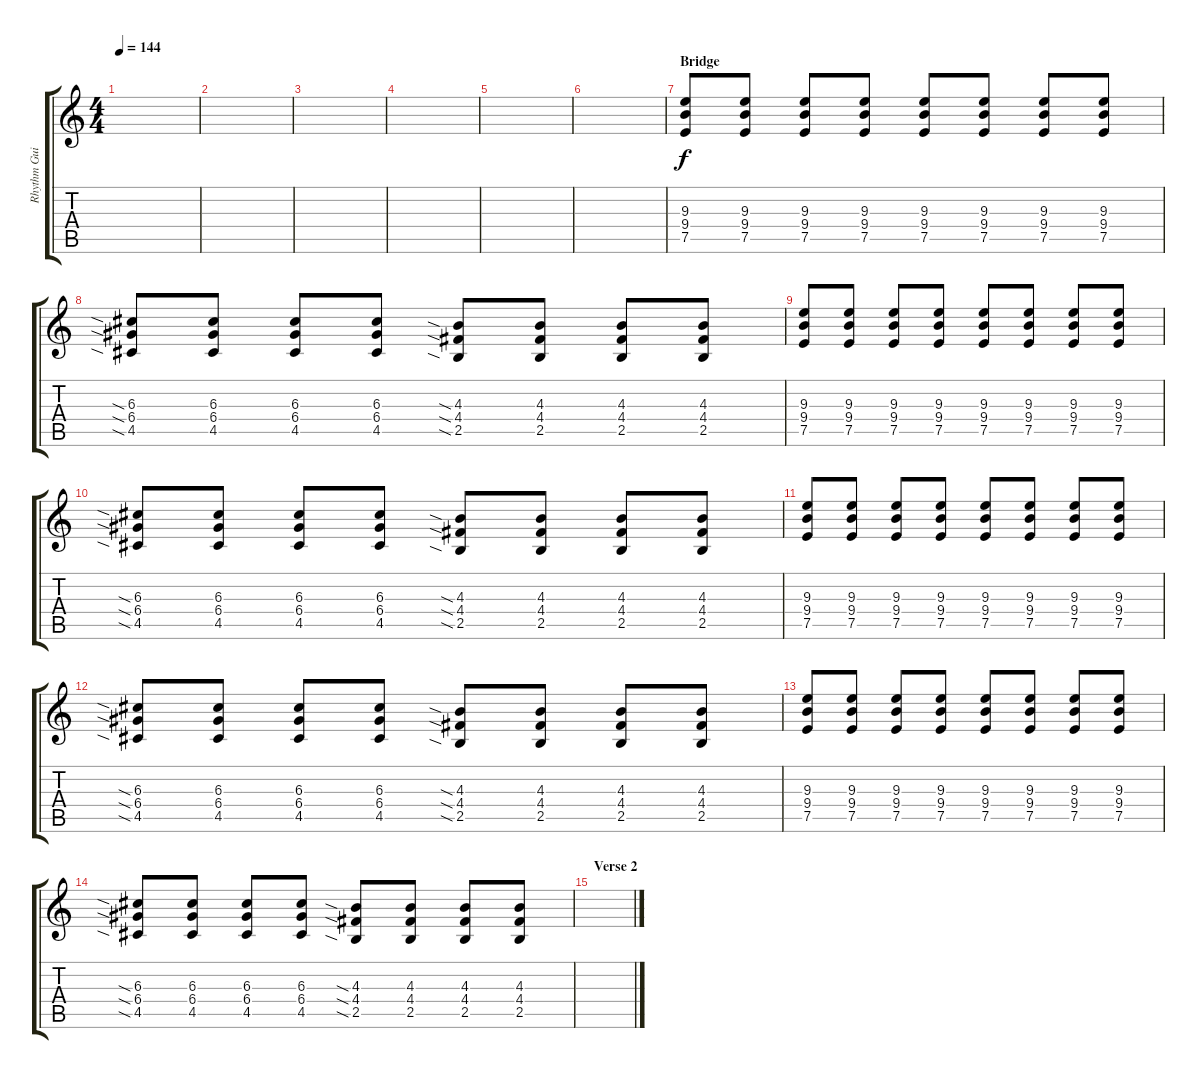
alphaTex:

\track ("Rhythm Guitar 2" "Rhythm Gui") {instrument overdrivenguitar}
\staff {score tabs}
\tuning (E4 B3 G3 D3 A2 E2) {hide}
\ts (4 4)
\tempo 144
\clef g2
\ks c
|
|
|
|
|
|
\section ("" "Bridge")
(9.3 9.4 7.5).8 (9.3 9.4 7.5).8 (9.3 9.4 7.5).8 (9.3 9.4 7.5).8 (9.3 9.4 7.5).8 (9.3 9.4 7.5).8 (9.3 9.4 7.5).8 (9.3 9.4 7.5).8 |
(6.3{sia} 6.4{sia} 4.5{sia}).8 (6.3 6.4 4.5).8 (6.3 6.4 4.5).8 (6.3 6.4 4.5).8 (4.3{sia} 4.4{sia} 2.5{sia}).8 (4.3 4.4 2.5).8 (4.3 4.4 2.5).8 (4.3 4.4 2.5).8 |
(9.3 9.4 7.5).8 (9.3 9.4 7.5).8 (9.3 9.4 7.5).8 (9.3 9.4 7.5).8 (9.3 9.4 7.5).8 (9.3 9.4 7.5).8 (9.3 9.4 7.5).8 (9.3 9.4 7.5).8 |
(6.3{sia} 6.4{sia} 4.5{sia}).8 (6.3 6.4 4.5).8 (6.3 6.4 4.5).8 (6.3 6.4 4.5).8 (4.3{sia} 4.4{sia} 2.5{sia}).8 (4.3 4.4 2.5).8 (4.3 4.4 2.5).8 (4.3 4.4 2.5).8 |
(9.3 9.4 7.5).8 (9.3 9.4 7.5).8 (9.3 9.4 7.5).8 (9.3 9.4 7.5).8 (9.3 9.4 7.5).8 (9.3 9.4 7.5).8 (9.3 9.4 7.5).8 (9.3 9.4 7.5).8 |
(6.3{sia} 6.4{sia} 4.5{sia}).8 (6.3 6.4 4.5).8 (6.3 6.4 4.5).8 (6.3 6.4 4.5).8 (4.3{sia} 4.4{sia} 2.5{sia}).8 (4.3 4.4 2.5).8 (4.3 4.4 2.5).8 (4.3 4.4 2.5).8 |
(9.3 9.4 7.5).8 (9.3 9.4 7.5).8 (9.3 9.4 7.5).8 (9.3 9.4 7.5).8 (9.3 9.4 7.5).8 (9.3 9.4 7.5).8 (9.3 9.4 7.5).8 (9.3 9.4 7.5).8 |
(6.3{sia} 6.4{sia} 4.5{sia}).8 (6.3 6.4 4.5).8 (6.3 6.4 4.5).8 (6.3 6.4 4.5).8 (4.3{sia} 4.4{sia} 2.5{sia}).8 (4.3 4.4 2.5).8 (4.3 4.4 2.5).8 (4.3 4.4 2.5).8 |
\section ("" "Verse 2")
